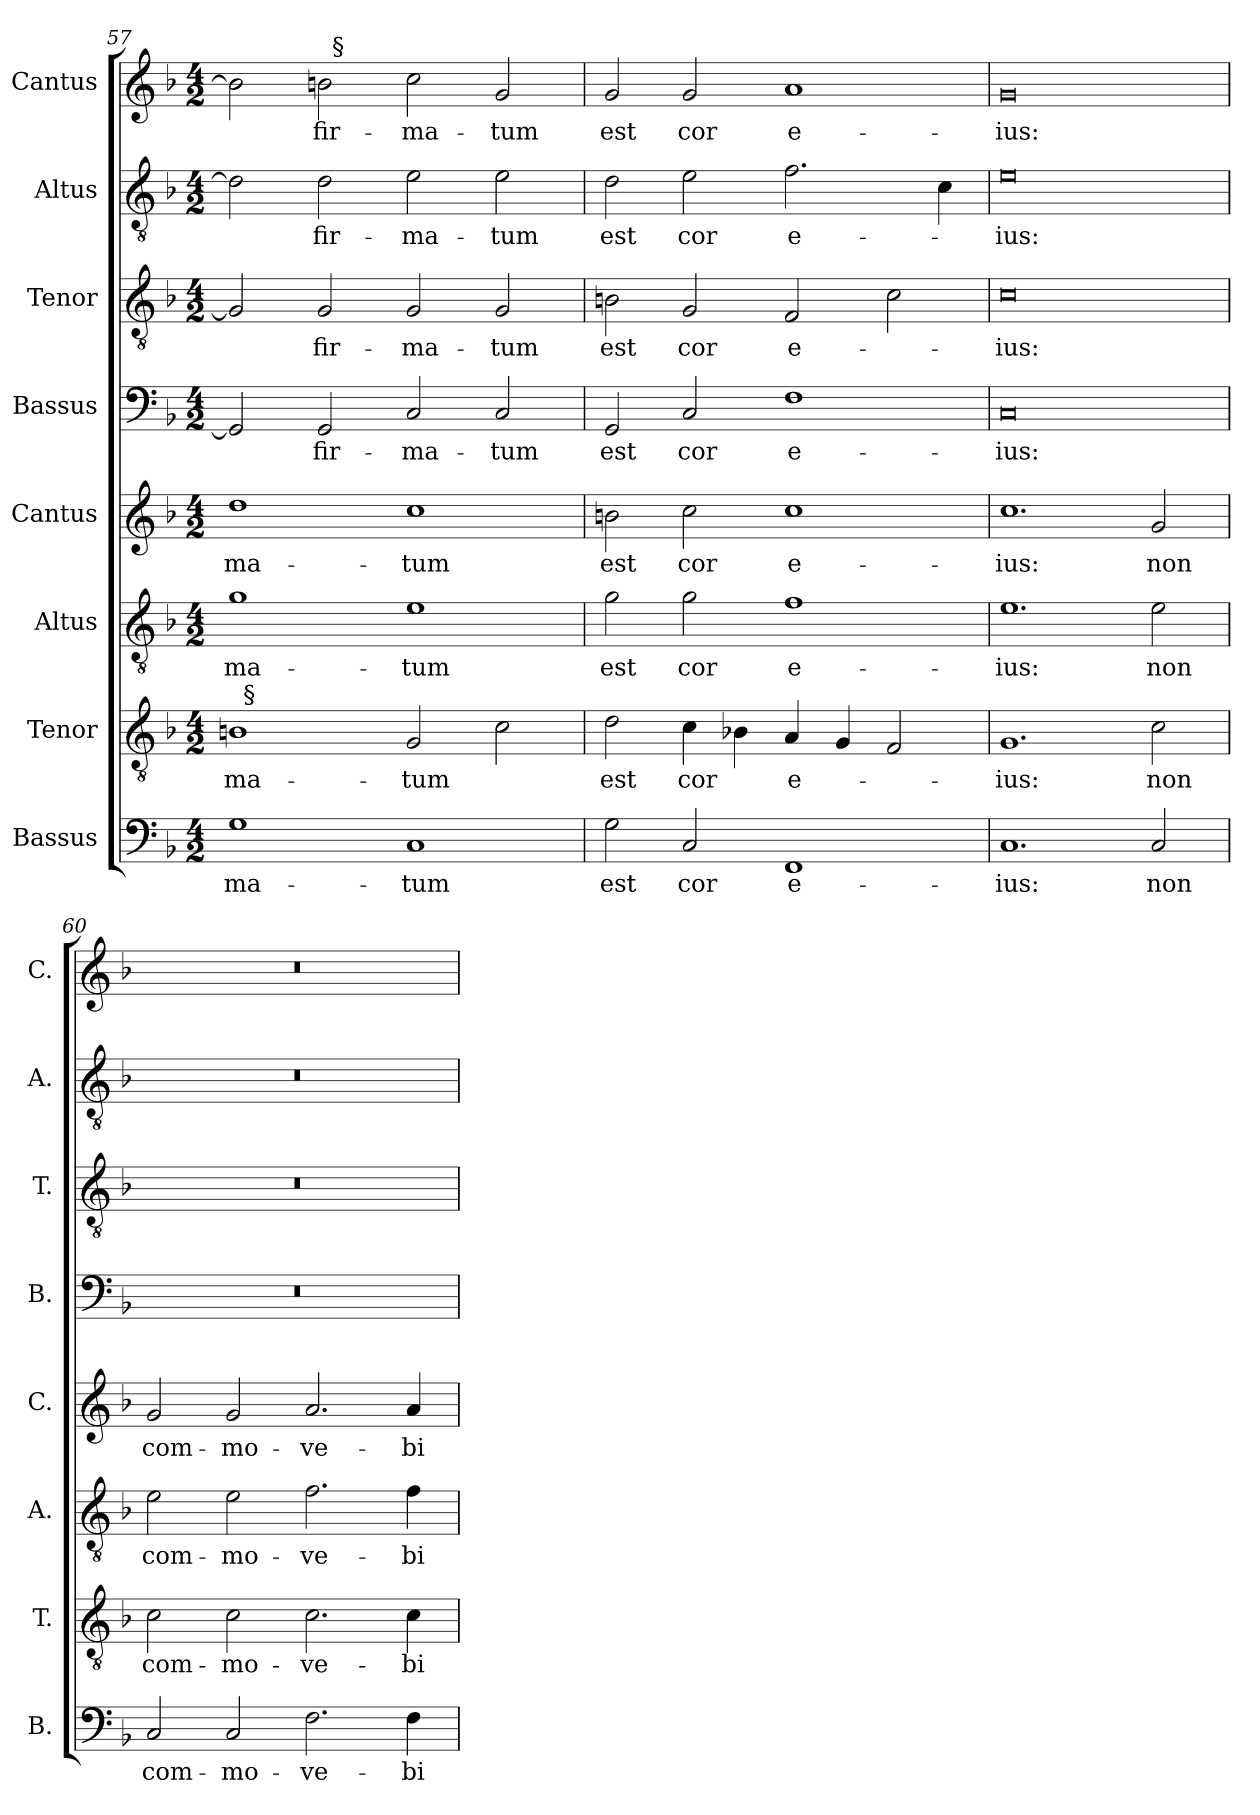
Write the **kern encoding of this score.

**kern	**text	**kern	**text	**kern	**text	**kern	**text	**kern	**text	**kern	**text	**kern	**text	**kern	**text
*part8	*part8	*part7	*part7	*part6	*part6	*part5	*part5	*part4	*part4	*part3	*part3	*part2	*part2	*part1	*part1
*staff8	*staff8	*staff7	*staff7	*staff6	*staff6	*staff5	*staff5	*staff4	*staff4	*staff3	*staff3	*staff2	*staff2	*staff1	*staff1
*I"Bassus	*	*I"Tenor	*	*I"Altus	*	*I"Cantus	*	*I"Bassus	*	*I"Tenor	*	*I"Altus	*	*I"Cantus	*
*I'B.	*	*I'T.	*	*I'A.	*	*I'C.	*	*I'B.	*	*I'T.	*	*I'A.	*	*I'C.	*
*clefF4	*	*clefGv2	*	*clefGv2	*	*clefG2	*	*clefF4	*	*clefGv2	*	*clefGv2	*	*clefG2	*
*	*	*ITrd7c12	*	*ITrd7c12	*	*	*	*	*	*ITrd7c12	*	*ITrd7c12	*	*	*
*k[b-]	*	*k[b-]	*	*k[b-]	*	*k[b-]	*	*k[b-]	*	*k[b-]	*	*k[b-]	*	*k[b-]	*
*F:	*	*F:	*	*F:	*	*F:	*	*F:	*	*F:	*	*F:	*	*F:	*
*M4/2	*	*M4/2	*	*M4/2	*	*M4/2	*	*M4/2	*	*M4/2	*	*M4/2	*	*M4/2	*
=57	=57	=57	=57	=57	=57	=57	=57	=57	=57	=57	=57	=57	=57	=57	=57
!	!LO:LY:b	!	!LO:LY:b	!	!LO:LY:b	!	!LO:LY:b	!	!	!	!	!	!	!	!
*	*	*^	*	*	*	*	*	*	*	*	*	*	*	*^	*
1G	-ma-	1BB	32ryy	-ma-	1G	-ma-	1dd	-ma-	2GG/]	.	2GG/]	.	2D\]	.	2bn\]	2ryy	.
!	!	!	!LO:TX:a:t=§	!	!	!	!	!	!	!	!	!	!	!	!	!	!
.	.	.	1ryy	.	.	.	.	.	.	.	.	.	.	.	.	.	.
!	!	!	!	!	!	!	!	!	!	!LO:LY:b	!	!LO:LY:b	!	!LO:LY:b	!	!	!LO:LY:b
.	.	.	.	.	.	.	.	.	2GG/	-fir-	2GG/	-fir-	2D\	-fir-	2b\	32ryy	-fir-
!	!	!	!	!	!	!	!	!	!	!	!	!	!	!	!	!LO:TX:a:t=§	!
.	.	.	.	.	.	.	.	.	.	.	.	.	.	.	.	1ryy	.
!	!LO:LY:b	!	!	!LO:LY:b	!	!LO:LY:b	!	!LO:LY:b	!	!LO:LY:b	!	!LO:LY:b	!	!LO:LY:b	!	!	!LO:LY:b
1C	-tum	2GG/	.	-tum	1E	-tum	1cc	-tum	2C/	-ma-	2GG/	-ma-	2E\	-ma-	2cc\	.	-ma-
.	.	.	2ryy	.	.	.	.	.	.	.	.	.	.	.	.	.	.
!	!	!	!	!	!	!	!	!	!	!LO:LY:b	!	!LO:LY:b	!	!LO:LY:b	!	!	!LO:LY:b
.	.	2C\	.	.	.	.	.	.	2C/	-tum	2GG/	-tum	2E\	-tum	2g/	.	-tum
.	.	.	4...ryy	.	.	.	.	.	.	.	.	.	.	.	.	4...ryy	.
=58	=58	=58	=58	=58	=58	=58	=58	=58	=58	=58	=58	=58	=58	=58	=58	=58	=58
!	!LO:LY:b	!	!	!LO:LY:b	!	!LO:LY:b	!	!LO:LY:b	!	!LO:LY:b	!	!LO:LY:b	!	!LO:LY:b	!	!	!LO:LY:b
*	*	*v	*v	*	*	*	*	*	*	*	*	*	*	*	*v	*v	*
2G\	est	2D\	est	2G\	est	2bn\	est	2GG/	est	2BBn\	est	2D\	est	2g/	est
!	!LO:LY:b	!	!LO:LY:b	!	!LO:LY:b	!	!LO:LY:b	!	!LO:LY:b	!	!LO:LY:b	!	!LO:LY:b	!	!LO:LY:b
2C/	cor	4C\	cor	2G\	cor	2cc\	cor	2C/	cor	2GG/	cor	2E\	cor	2g/	cor
.	.	4BB-X\	.	.	.	.	.	.	.	.	.	.	.	.	.
!	!LO:LY:b	!	!LO:LY:b	!	!LO:LY:b	!	!LO:LY:b	!	!LO:LY:b	!	!LO:LY:b	!	!LO:LY:b	!	!LO:LY:b
1FF	e-	4AA/	e-	1F	e-	1cc	e-	1F	e-	2FF/	e-	2.F\	e-	1a	e-
.	.	4GG/	.	.	.	.	.	.	.	.	.	.	.	.	.
.	.	2FF/	.	.	.	.	.	.	.	2C\	.	.	.	.	.
.	.	.	.	.	.	.	.	.	.	.	.	4C\	.	.	.
!!LO:LB:g=z
=59	=59	=59	=59	=59	=59	=59	=59	=59	=59	=59	=59	=59	=59	=59	=59
!	!LO:LY:b	!	!LO:LY:b	!	!LO:LY:b	!	!LO:LY:b	!	!LO:LY:b	!	!LO:LY:b	!	!LO:LY:b	!	!LO:LY:b
1.C	-ius:	1.GG	-ius:	1.E	-ius:	1.cc	-ius:	0C	-ius:	0C	-ius:	0E	-ius:	0g	-ius:
!	!LO:LY:b	!	!LO:LY:b	!	!LO:LY:b	!	!LO:LY:b	!	!	!	!	!	!	!	!
2C/	non	2C\	non	2E\	non	2g/	non	.	.	.	.	.	.	.	.
=60	=60	=60	=60	=60	=60	=60	=60	=60	=60	=60	=60	=60	=60	=60	=60
!	!LO:LY:b	!	!LO:LY:b	!	!LO:LY:b	!	!LO:LY:b	!LO:N:vis=1	!	!LO:N:vis=1	!	!LO:N:vis=1	!	!LO:N:vis=1	!
2C/	com-	2C\	com-	2E\	com-	2g/	com-	0r	.	0r	.	0r	.	0r	.
!	!LO:LY:b	!	!LO:LY:b	!	!LO:LY:b	!	!LO:LY:b	!	!	!	!	!	!	!	!
2C/	-mo-	2C\	-mo-	2E\	-mo-	2g/	-mo-	.	.	.	.	.	.	.	.
!	!LO:LY:b	!	!LO:LY:b	!	!LO:LY:b	!	!LO:LY:b	!	!	!	!	!	!	!	!
2.F\	-ve-	2.C\	-ve-	2.F\	-ve-	2.a/	-ve-	.	.	.	.	.	.	.	.
!	!LO:LY:b	!	!LO:LY:b	!	!LO:LY:b	!	!LO:LY:b	!	!	!	!	!	!	!	!
4F\	-bi-	4C\	-bi-	4F\	-bi-	4a/	-bi-	.	.	.	.	.	.	.	.
=	=	=	=	=	=	=	=	=	=	=	=	=	=	=	=
*-	*-	*-	*-	*-	*-	*-	*-	*-	*-	*-	*-	*-	*-	*-	*-
